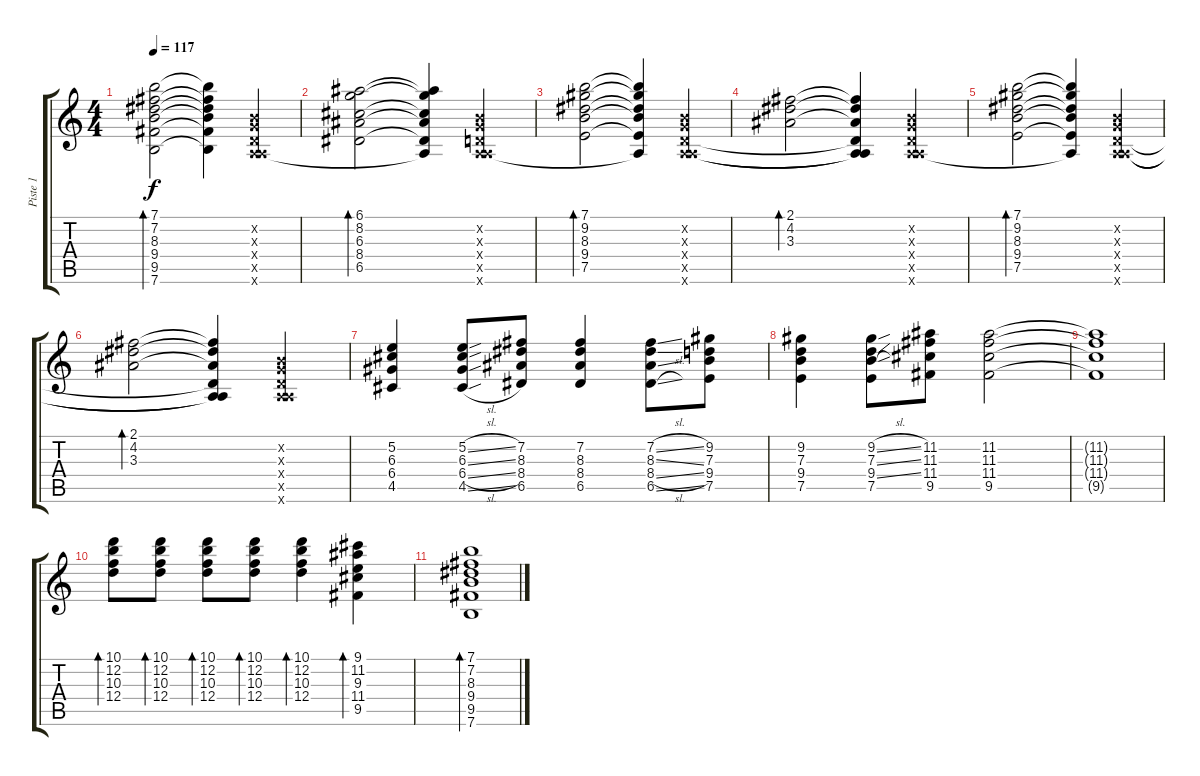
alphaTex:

\track ("Piste 1" "Piste 1") {instrument electricguitarjazz}
\staff {score tabs}
\tuning (E4 B3 G3 D3 A2 E2) {hide}
\ts (4 4)
\tempo 117
\clef g2
\ks c
(7.1 7.2 8.3 9.4 9.5 7.6).2{bd 120 dy f instrument electricguitarjazz} (7.1{t} 7.2{t} 8.3{t} 9.4{t} 9.5{t} 7.6{t}).4 (0.2{x} 0.3{x} 0.4{x} 0.5{x} 5.6{x}).4 |
(6.1 8.2 6.3 8.4 6.5).2{bd 120} (6.1{t} 8.2{t} 6.3{t} 8.4{t} 6.5{t} 5.6{t}).4 (0.2{x} 0.3{x} 0.4{x} 0.5{x} 5.6{x}).4 |
(7.1 9.2 8.3 9.4 7.5).2{bd 120} (7.1{t} 9.2{t} 8.3{t} 9.4{t} 7.5{t} 5.6{t}).4 (0.2{x} 0.3{x} 0.4{x} 0.5{x} 5.6{x}).4 |
(2.1 4.2 3.3).2{bd 120} (2.1{t} 4.2{t} 3.3{t} 0.4{t} 0.5{t} 5.6{t}).4 (0.2{x} 0.3{x} 0.4{x} 0.5{x} 5.6{x}).4 |
(7.1 9.2 8.3 9.4 7.5).2{bd 120} (7.1{t} 9.2{t} 8.3{t} 9.4{t} 7.5{t} 5.6{t}).4 (0.2{x} 0.3{x} 0.4{x} 0.5{x} 5.6{x}).4 |
(2.1 4.2 3.3).2{bd 120} (2.1{t} 4.2{t} 3.3{t} 0.4{t} 0.5{t} 5.6{t}).4 (0.2{x} 0.3{x} 0.4{x} 0.5{x} 5.6{x}).4 |
(5.2 6.3 6.4 4.5).4 (5.2{sl} 6.3{sl} 6.4{sl} 4.5{sl}).8 (7.2 8.3 8.4 6.5).8 (7.2 8.3 8.4 6.5).4 (7.2{sl} 8.3{sl} 8.4{sl} 6.5{sl}).8 (9.2 7.3 9.4 7.5).8 |
(9.2 7.3 9.4 7.5).4 (9.2{sl} 7.3{sl} 9.4{sl} 7.5).8 (11.2 11.3 11.4 9.5).8 (11.2 11.3 11.4 9.5).2 |
(11.2{t} 11.3{t} 11.4{t} 9.5{t}).1 |
(10.1 12.2 10.3 12.4).8{bd 120} (10.1 12.2 10.3 12.4).8{bd 120} (10.1 12.2 10.3 12.4).8{bd 120} (10.1 12.2 10.3 12.4).8{bd 120} (10.1 12.2 10.3 12.4).4{bd 120} (9.1 11.2 9.3 11.4 9.5).4{bd 240} |
(7.1 7.2 8.3 9.4 9.5 7.6).1{bd 240}
